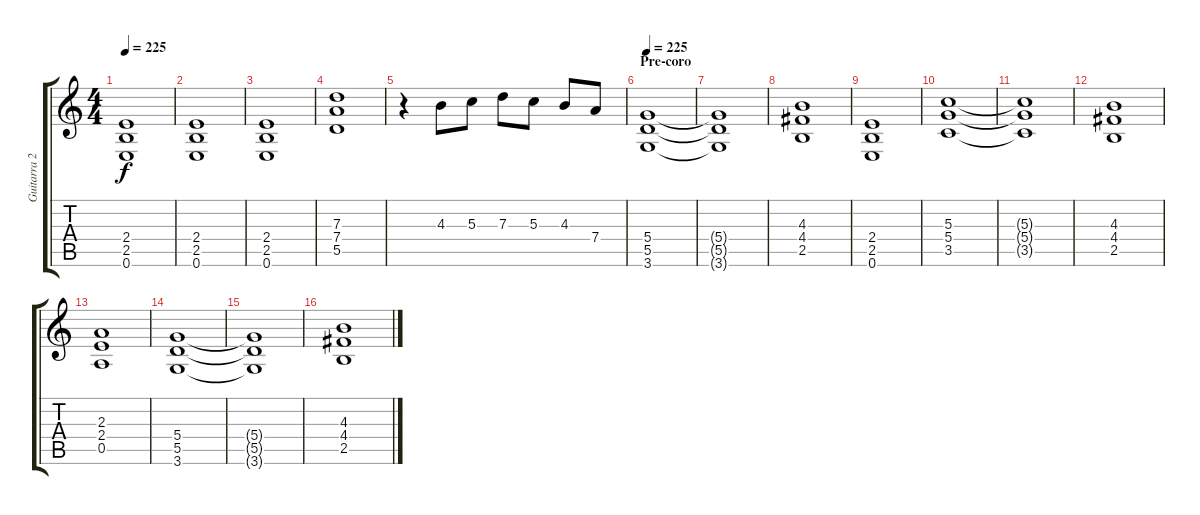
\track ("Guitarra 2" "Guitarra 2") {instrument overdrivenguitar}
\staff {score tabs}
\tuning (E4 B3 G3 D3 A2 E2) {hide}
\ts (4 4)
\tempo 225
\clef g2
\ks c
(2.4 2.5 0.6).1{dy f} |
(2.4 2.5 0.6).1 |
(2.4 2.5 0.6).1 |
(7.3 7.4 5.5).1 |
r.4 4.3.8 5.3.8 7.3.8 5.3.8 4.3.8 7.4.8 |
\section ("" "Pre-coro")
\tempo 225
(5.4 5.5 3.6).1 |
(5.4{t} 5.5{t} 3.6{t}).1 |
(4.3 4.4 2.5).1 |
(2.4 2.5 0.6).1 |
(5.3 5.4 3.5).1 |
(5.3{t} 5.4{t} 3.5{t}).1 |
(4.3 4.4 2.5).1 |
(2.3 2.4 0.5).1 |
(5.4 5.5 3.6).1 |
(5.4{t} 5.5{t} 3.6{t}).1 |
(4.3 4.4 2.5).1
